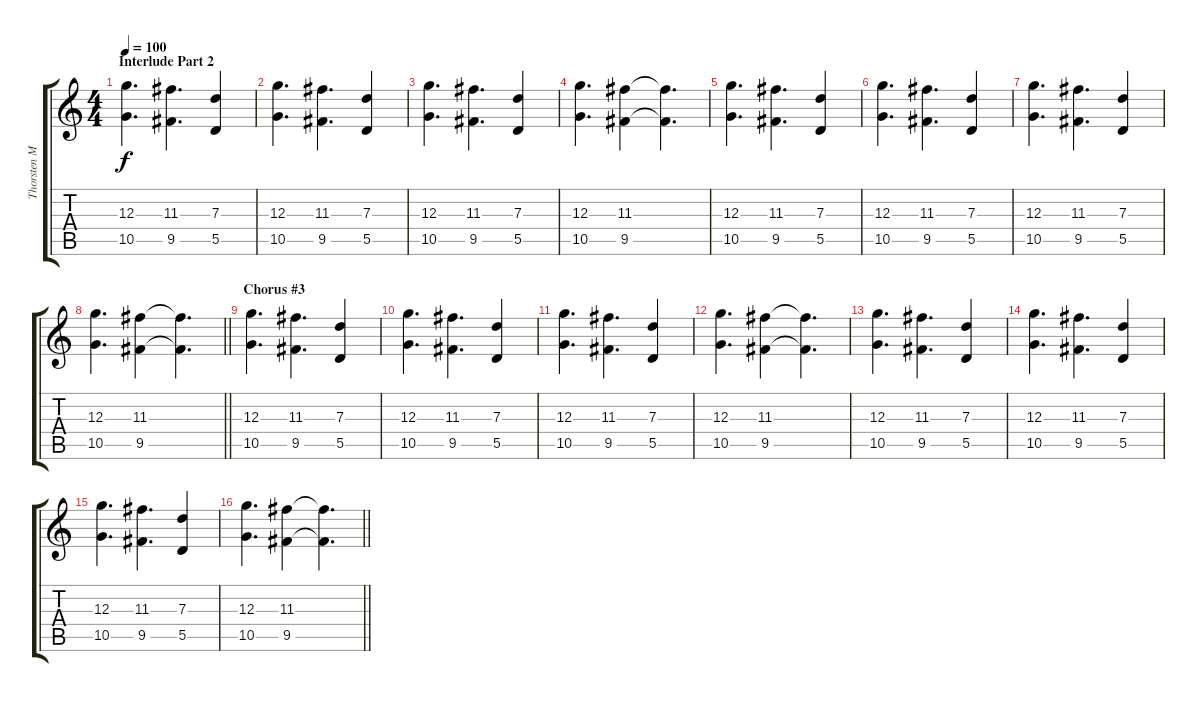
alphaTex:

\track ("Thorsten Mewes" "Thorsten M") {instrument electricguitarclean}
\staff {score tabs}
\tuning (E4 B3 G3 D3 A2 E2) {hide}
\ts (4 4)
\section ("" "Interlude Part 2")
\tempo 100
\clef g2
\ks c
(12.3 10.5).4{d dy f} (11.3 9.5).4{d} (7.3 5.5).4 |
(12.3 10.5).4{d} (11.3 9.5).4{d} (7.3 5.5).4 |
(12.3 10.5).4{d} (11.3 9.5).4{d} (7.3 5.5).4 |
(12.3 10.5).4{d} (11.3 9.5).4 (11.3{t} 9.5{t}).4{d} |
(12.3 10.5).4{d} (11.3 9.5).4{d} (7.3 5.5).4 |
(12.3 10.5).4{d} (11.3 9.5).4{d} (7.3 5.5).4 |
(12.3 10.5).4{d} (11.3 9.5).4{d} (7.3 5.5).4 |
\barLineRight lightlight
(12.3 10.5).4{d} (11.3 9.5).4 (11.3{t} 9.5{t}).4{d} |
\section ("" "Chorus #3")
(12.3 10.5).4{d volume 8 instrument distortionguitar} (11.3 9.5).4{d} (7.3 5.5).4 |
(12.3 10.5).4{d} (11.3 9.5).4{d} (7.3 5.5).4 |
(12.3 10.5).4{d} (11.3 9.5).4{d} (7.3 5.5).4 |
(12.3 10.5).4{d} (11.3 9.5).4 (11.3{t} 9.5{t}).4{d} |
(12.3 10.5).4{d} (11.3 9.5).4{d} (7.3 5.5).4 |
(12.3 10.5).4{d} (11.3 9.5).4{d} (7.3 5.5).4 |
(12.3 10.5).4{d} (11.3 9.5).4{d} (7.3 5.5).4 |
\barLineRight lightlight
(12.3 10.5).4{d} (11.3 9.5).4 (11.3{t} 9.5{t}).4{d}
